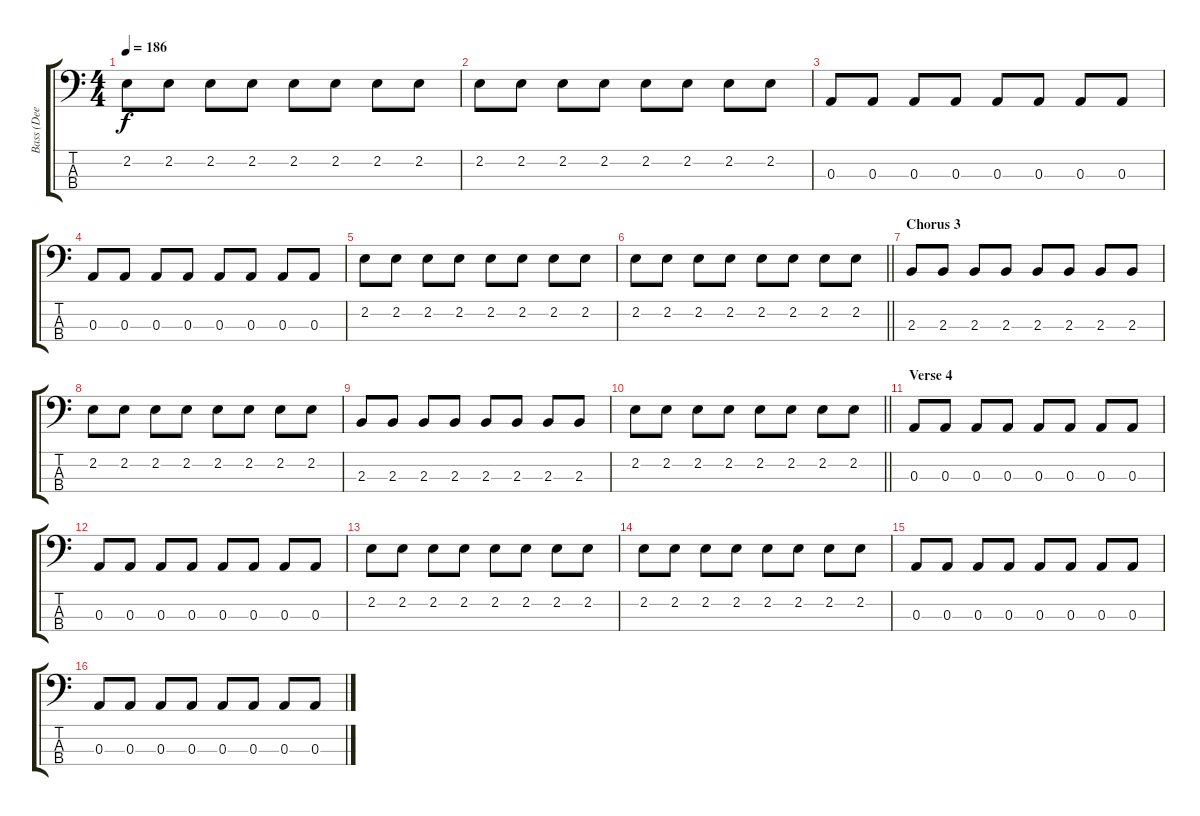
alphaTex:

\track ("Bass (Dee Dee)" "Bass (Dee ") {instrument electricbassfinger}
\staff {score tabs}
\tuning (G2 D2 A1 E1) {hide}
\ts (4 4)
\tempo 186
\clef f4
\ks c
2.2.8{dy f} 2.2.8 2.2.8 2.2.8 2.2.8 2.2.8 2.2.8 2.2.8 |
2.2.8 2.2.8 2.2.8 2.2.8 2.2.8 2.2.8 2.2.8 2.2.8 |
0.3.8 0.3.8 0.3.8 0.3.8 0.3.8 0.3.8 0.3.8 0.3.8 |
0.3.8 0.3.8 0.3.8 0.3.8 0.3.8 0.3.8 0.3.8 0.3.8 |
2.2.8 2.2.8 2.2.8 2.2.8 2.2.8 2.2.8 2.2.8 2.2.8 |
\barLineRight lightlight
2.2.8 2.2.8 2.2.8 2.2.8 2.2.8 2.2.8 2.2.8 2.2.8 |
\section ("" "Chorus 3")
2.3.8 2.3.8 2.3.8 2.3.8 2.3.8 2.3.8 2.3.8 2.3.8 |
2.2.8 2.2.8 2.2.8 2.2.8 2.2.8 2.2.8 2.2.8 2.2.8 |
2.3.8 2.3.8 2.3.8 2.3.8 2.3.8 2.3.8 2.3.8 2.3.8 |
\barLineRight lightlight
2.2.8 2.2.8 2.2.8 2.2.8 2.2.8 2.2.8 2.2.8 2.2.8 |
\section ("" "Verse 4")
0.3.8 0.3.8 0.3.8 0.3.8 0.3.8 0.3.8 0.3.8 0.3.8 |
0.3.8 0.3.8 0.3.8 0.3.8 0.3.8 0.3.8 0.3.8 0.3.8 |
2.2.8 2.2.8 2.2.8 2.2.8 2.2.8 2.2.8 2.2.8 2.2.8 |
2.2.8 2.2.8 2.2.8 2.2.8 2.2.8 2.2.8 2.2.8 2.2.8 |
0.3.8 0.3.8 0.3.8 0.3.8 0.3.8 0.3.8 0.3.8 0.3.8 |
0.3.8 0.3.8 0.3.8 0.3.8 0.3.8 0.3.8 0.3.8 0.3.8
